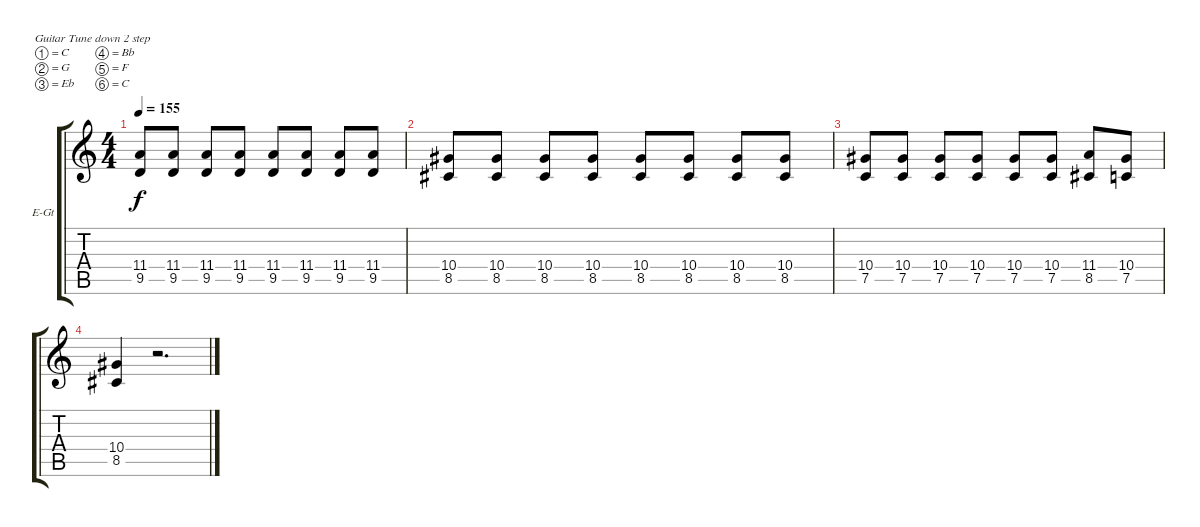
\defaultSystemsLayout 4
\bracketExtendMode groupsimilarinstruments
\firstSystemTrackNameOrientation horizontal
\otherSystemsTrackNameOrientation horizontal
\track ("Michael Amott" "E-Gt") {instrument overdrivenguitar}
\staff {score tabs}
\tuning (C4 G3 Eb3 Bb2 F2 C2)
\ts (4 4)
\tempo 155
\clef g2
\ks c
(11.4 9.5).8{dy f} (11.4 9.5).8 (11.4 9.5).8 (11.4 9.5).8 (11.4 9.5).8 (11.4 9.5).8 (11.4 9.5).8 (11.4 9.5).8 |
(10.4 8.5).8 (10.4 8.5).8 (10.4 8.5).8 (10.4 8.5).8 (10.4 8.5).8 (10.4 8.5).8 (10.4 8.5).8 (10.4 8.5).8 |
(10.4 7.5).8 (10.4 7.5).8 (10.4 7.5).8 (10.4 7.5).8 (10.4 7.5).8 (10.4 7.5).8 (11.4 8.5).8 (10.4 7.5).8 |
(10.4 8.5).4 r.2{d}
